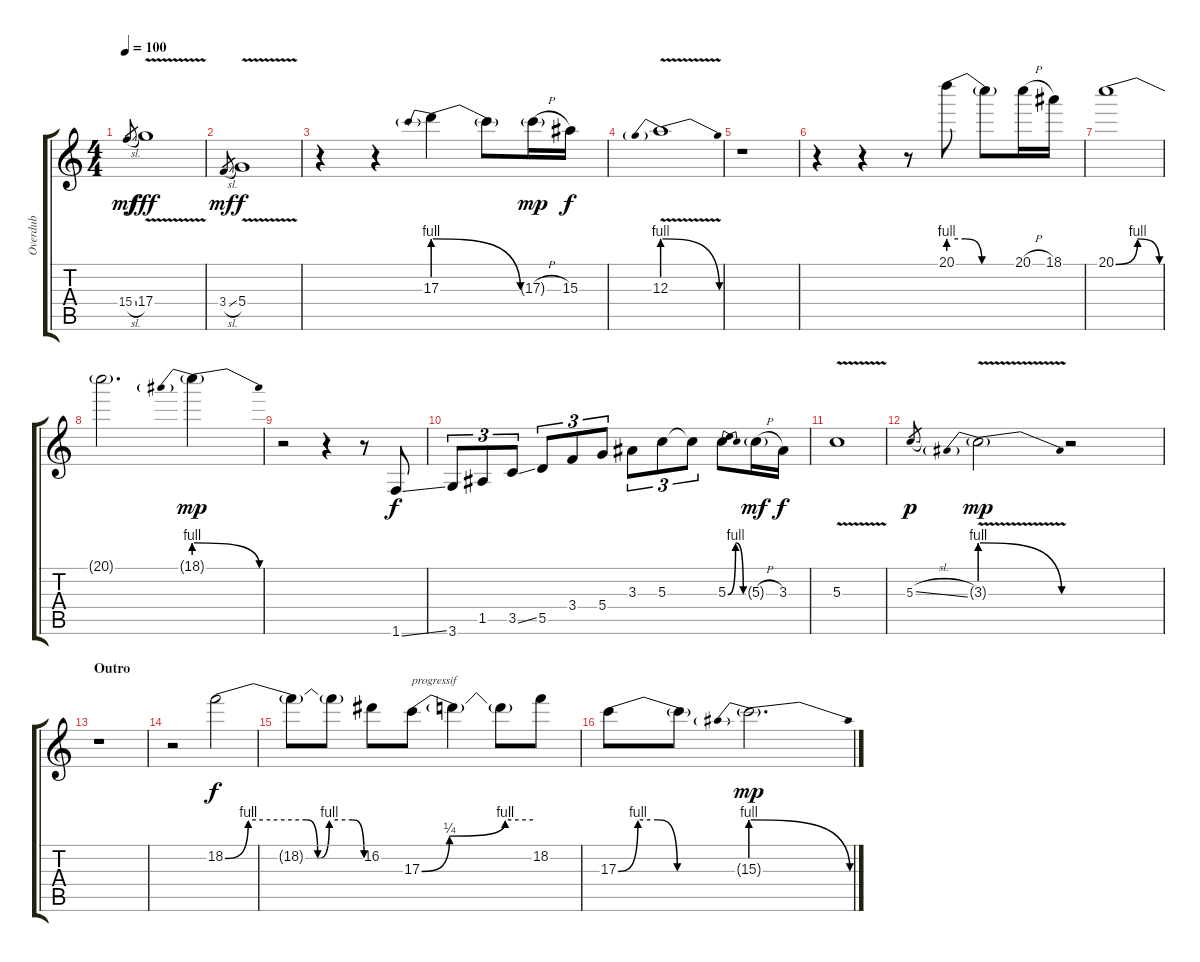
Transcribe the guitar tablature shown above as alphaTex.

\track ("Overdub" "Overdub") {instrument fretlessbass}
\staff {score tabs}
\tuning (E4 B3 G3 D3 A2 E2) {hide}
\ts (4 4)
\tempo 100
\clef g2
\ks c
15.4{sl}.8{gr dy mf} 17.4{v}.1{dy fff instrument guitarharmonics} |
3.4{sl}.8{gr dy mf} 5.4{v}.1{dy f instrument fretlessbass} |
r.4 r.4 17.3{be (prebendrelease 0 4 60 0)}.4 17.3{t}.8 17.3{h g}.16{dy mp} 15.3.16{dy f} |
12.3{be (prebendrelease 0 4 60 0) v}.1 |
r.1 |
r.4 r.4 r.8 20.1{be (custom 0 4 15 4 30 0 60 0)}.8 20.1{t}.8 20.1{h}.16 18.1.16 |
20.1{be (bendrelease 0 0 5 4 55 4 60 0)}.1 |
20.1{t}.2{d} 18.1{be (prebendrelease 0 4 60 0) g}.4{dy mp} |
r.2 r.4 r.8 1.6{ss}.8{dy f} |
3.6.8{tu (3 2)} 1.5.8{tu (3 2)} 3.5{ss}.8{tu (3 2)} 5.5.8{tu (3 2)} 3.4.8{tu (3 2)} 5.4.8{tu (3 2)} 3.3.8{tu (3 2)} 5.3.8{tu (3 2)} 5.3{t}.8{tu (3 2)} 5.3{be (bendrelease 0 0 15 4 30 4 60 0)}.8 5.3{h g}.16{dy mf} 3.3.16{dy f} |
5.3{v}.1 |
5.3{sl}.8{gr dy p} 3.3{be (prebendrelease 0 4 60 0) v g}.2{dy mp} r.2 |
\section ("" "Outro")
r.1{volume 10} |
r.2 18.2{be (custom 0 0 10 4 35 4 40 0 45 4 55 4 60 0)}.2{dy f} |
18.2{t}.8 18.2{t}.8 16.2.8 17.3{be (custom 0 0 15 1 45 4 60 4)}.8{txt "progressif"} 17.3{t}.4 17.3{t}.8 18.2.8 |
17.3{be (custom 0 0 10 4 20 4 30 0 60 0)}.8 17.3{t}.8 15.3{be (prebendrelease 0 4 60 0) g}.2{d dy mp}
